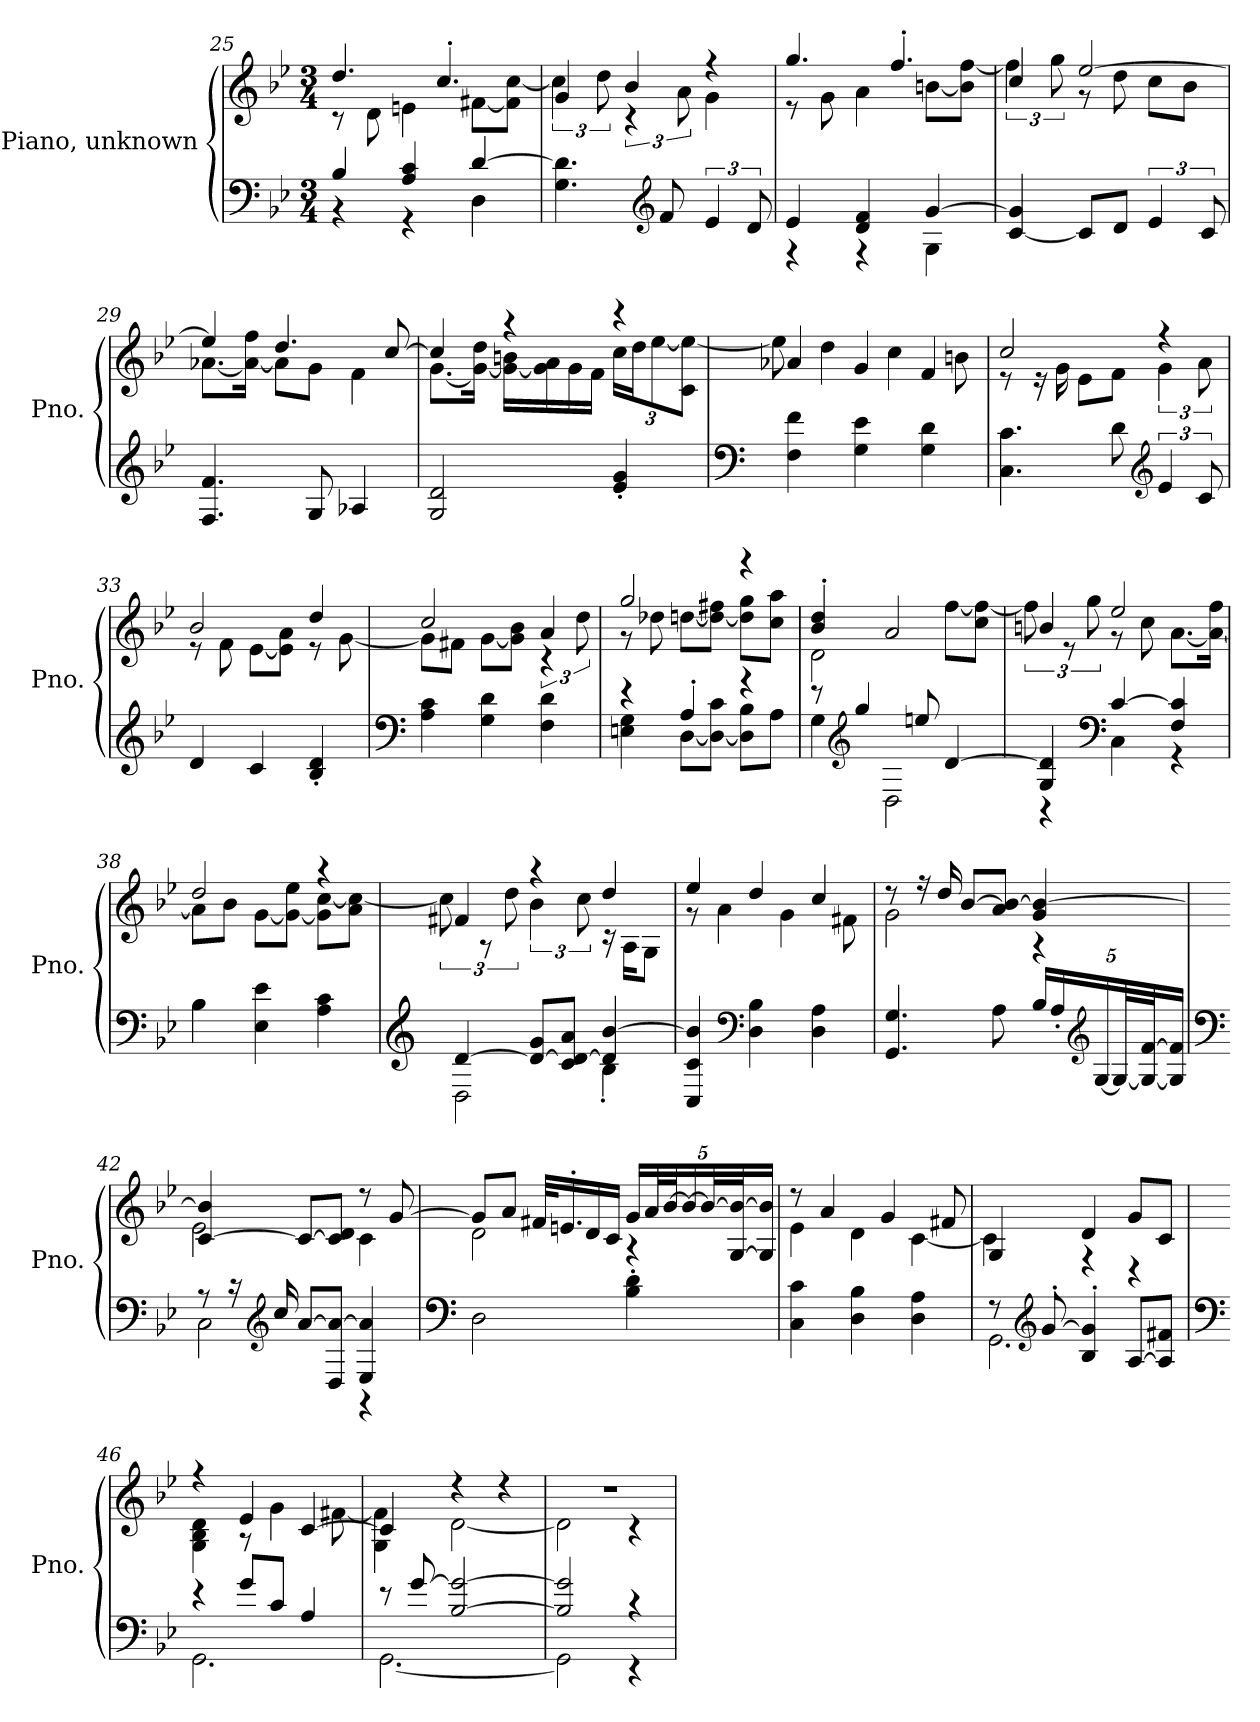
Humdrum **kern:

**kern	**kern
*part1	*part1
*staff2	*staff1
*I"Piano, unknown	*
*I'Pno.	*
*clefF4	*clefG2
*k[b-e-]	*k[b-e-]
*M3/4	*M3/4
=25	=25
*^	*^
4B-/	4r	4.dd/	8r
.	.	.	8d\
4A/ 4c/	4r	.	4en\
.	.	4.cc'/	.
[4d/	4D\	.	[8f#X\L
.	.	.	8f#\] [8cc\J
*v	*v	*	*
=26	=26	=26
4.G\ 4.d\]	4g/	6cc\]
.	.	12dd\
.	4b-/	6r
*clefG2	*	*
8f/	.	.
.	.	12a\
6e-/	4r	4g\
12d/	.	.
=27	=27	=27
*^	*	*
4e-/	4r	4.gg/	8r
.	.	.	8g\
4d/ 4f/	4r	.	4a\
.	.	4.ff'/	.
[4g/	4G\	.	[8bn\L
.	.	.	8b\] [8ff\J
*v	*v	*	*
!!LO:LB:g=z	!!
=28	=28	=28
[4c/ 4g/]	4cc/	6ff\]
.	.	12gg\
8c/L]	[2ee-/	8r
8d/J	.	8dd\
6e-/	.	8cc\L
.	.	8b-\J
12c/	.	.
=29	=29	=29
4.F/ 4.f/	4ee-/]	[8.a-X\L
.	.	16a-\_ 16ff\Jk
.	4.dd/	8a-\L]
8G/	.	8g\J
4A-X/	.	4f\
.	[8cc/	.
=30	=30	=30
2G/ 2d/	4cc/]	[8.g\L
.	.	16g\_ 16dd\Jk
.	4r	16g\_ 16bn\LL
.	.	16g\] 16a\
.	.	16g\
.	.	16f\JJ
*	*	*Xbrackettup
4e-/' 4g/'	4r	24cc\LL
.	.	24dd\J
.	.	[12ee-\
.	.	12c\ 12ee-\_J
=31	=31	=31
*clefF4	*	*
4F\ 4f\	4a-X/	8ee-\]
.	.	4dd\
4G\ 4e-\	4g/	.
.	.	4cc\
4G\ 4d\	4f/	.
.	.	8bn\
!!LO:LB:g=z	!!
=32	=32	=32
4.C\ 4.c\	2cc/	8r
.	.	16r
.	.	16g\
.	.	8e-\L
8d\	.	8f\J
*clefG2	*	*
*	*	*brackettup
6e-/	4r	6g\
12c/	.	12a\
=33	=33	=33
4d/	2b-/	8r
.	.	8f\
4c/	.	[8e-\L
.	.	8e-\] 8a\J
4B-/' 4d/'	4dd/	8r
.	.	[8g\
=34	=34	=34
*clefF4	*	*
4A\ 4c\	2cc/	8g\L]
.	.	8f#X\J
4G\ 4d\	.	[8g\L
.	.	8g\] 8b-\J
4F\ 4d\	4a/	6r
.	.	12dd\
=35	=35	=35
*^	*	*
4r	4En\ 4G\	2gg/	8r
.	.	.	8dd-X\
4A'/	[8D\L	.	[8ddn\L
.	8D\_ 8c\J	.	8dd\_ 8ff#X\J
4r	8D\] 8B-\L	4r	8dd\] 8gg\L
.	8A\J	.	8cc\ 8aa\J
!!LO:LB:g=z	!!
=36	=36	=36	=36
8r	4G\	4b-/' 4dd/'	2d\
*clefG2	*	*	*
4gg/	.	.	.
.	2D\	2a/	.
8een/	.	.	.
[4d/	.	.	[8ff\L
.	.	.	8cc\ 8ff\_J
=37	=37	=37	=37
4G/ 4d/]	4r	4bn/	12ff\]
.	.	.	12r
.	.	.	12gg\
*clefF4	*	*	*
[4c/	4C\	2ee-/	8r
.	.	.	8cc\
4F/ 4c/]	4r	.	[8.a\L
.	.	.	16a\_ 16ff\Jk
*v	*v	*	*
=38	=38	=38
4B-\	2dd/	8a\L]
.	.	8b-\J
4E-\ 4e-\	.	[8g\L
.	.	8g\_ 8ee-\J
4A\ 4c\	4r	8g\] [8cc\L
.	.	8a\ 8cc\_J
=39	=39	=39
*clefG2	*	*
*^	*	*
[4d/	2D\	4f#X/	12cc\]
.	.	.	12r
.	.	.	12dd\
8d/_ 8g/L	.	4r	6b-\
8c/ 8d/_ 8a/J	.	.	.
.	.	.	12cc\
4d/] [4b-/	4B-'\	4dd/	16r
.	.	.	16A\KL
.	.	.	8G\J
*v	*v	*	*
!!LO:LB:g=z	!!
=40	=40	=40
4C/ 4c/ 4b-/]	4ee-/	8r
.	.	4a\
*clefF4	*	*
4D\ 4B-\	4dd/	.
.	.	4g\
4D\ 4A\	4cc/	.
.	.	8f#X\
=41	=41	=41
4.GG/ 4.G/	8r	2g\
.	16r	.
.	16dd/	.
.	[8b-/L	.
8A\	8a/ 8b-/_J	.
*Xbrackettup	*	*
20B-/LL	4g/ 4b-/_	4r
20A'/	.	.
*clefG2	*	*
[20G/	.	.
40G/L_	.	.
40G/_ [40f/J	.	.
20G/] 20f/]JJ	.	.
=42	=42	=42
*clefF4	*	*
*^	*	*
8r	2C\	[4c/ 4b-/]	2e-\
16r	.	.	.
*clefG2	*	*	*
16cc/	.	.	.
[8a/L	.	8c/L_	.
8D/ 8a/_J	.	8c/] 8d/J	.
4E-/ 4a/]	4r	8r	4c\
.	.	[8g/	.
*v	*v	*	*
!!LO:LB:g=z	!!
=43	=43	=43
*clefF4	*	*
2D\	8g/L]	2d\
.	8a/J	.
.	32f#X/KLL	.
.	16.en'/	.
.	16d/	.
.	16c/JJ	.
*	*Xbrackettup	*
4B-\' 4d\'	20g/LL	4r
.	40a/L	.
.	[40b-/J	.
.	20b-/_	.
.	40b-/L_	.
.	[40G/ 40b-/_J	.
.	20G/] 20b-/]JJ	.
=44	=44	=44
4C\ 4c\	8r	4e-\
.	4a/	.
4D\ 4B-\	.	4d\
.	4g/	.
4D\ 4A\	.	[4c\
.	8f#X/	.
=45	=45	=45
*^	*	*
8r	2.GG\	4G/	4c\]
*clefG2	*	*	*
[8g'/	.	.	.
4B-/' 4g/]'	.	4d/	4r
[8A/L	.	8g/L	4r
8A/] 8f#X/J	.	8c/J	.
=46	=46	=46	=46
*clefF4	*	*	*
4r	2.GG\	4r	4G\ 4B-\ 4d\
8g/L	.	4e-/	8r
8c/J	.	.	4g\
4A/	.	[4c/	.
.	.	.	[8f#X\
!!LO:PB:g=z	!!
=47	=47	=47	=47
8r	[2.GG\	4c/]	4G\ 4f#\]
[8g/	.	.	.
[2B-/ 2g/_	.	4r	[2d\
.	.	4r	.
=48	=48	=48	=48
2B-/] 2g/]	2GG\]	2.r	2d\]
4r	4r	.	4r
*v	*v	*	*
*	*v	*v
=	=
*-	*-
